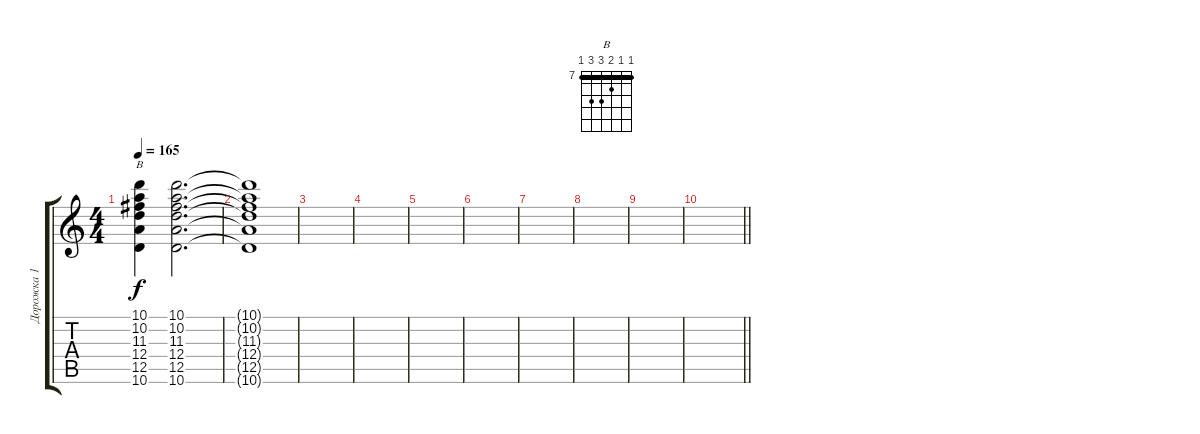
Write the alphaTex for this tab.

\track ("Дорожка 1" "Дорожка 1") {instrument acousticguitarsteel}
\staff {score tabs}
\tuning (E4 B3 G3 D3 A2 E2) {hide}
\chord ("B" 7 7 8 9 9 7) {firstfret 7 barre 7}
\ts (4 4)
\tempo 165
\clef g2
\ks c
(10.1 10.2 11.3 12.4 12.5 10.6).4{ch "B" dy f} (10.1 10.2 11.3 12.4 12.5 10.6).2{d} |
(10.1{t} 10.2{t} 11.3{t} 12.4{t} 12.5{t} 10.6{t}).1 |
|
|
|
|
|
|
|
\barLineRight lightlight
